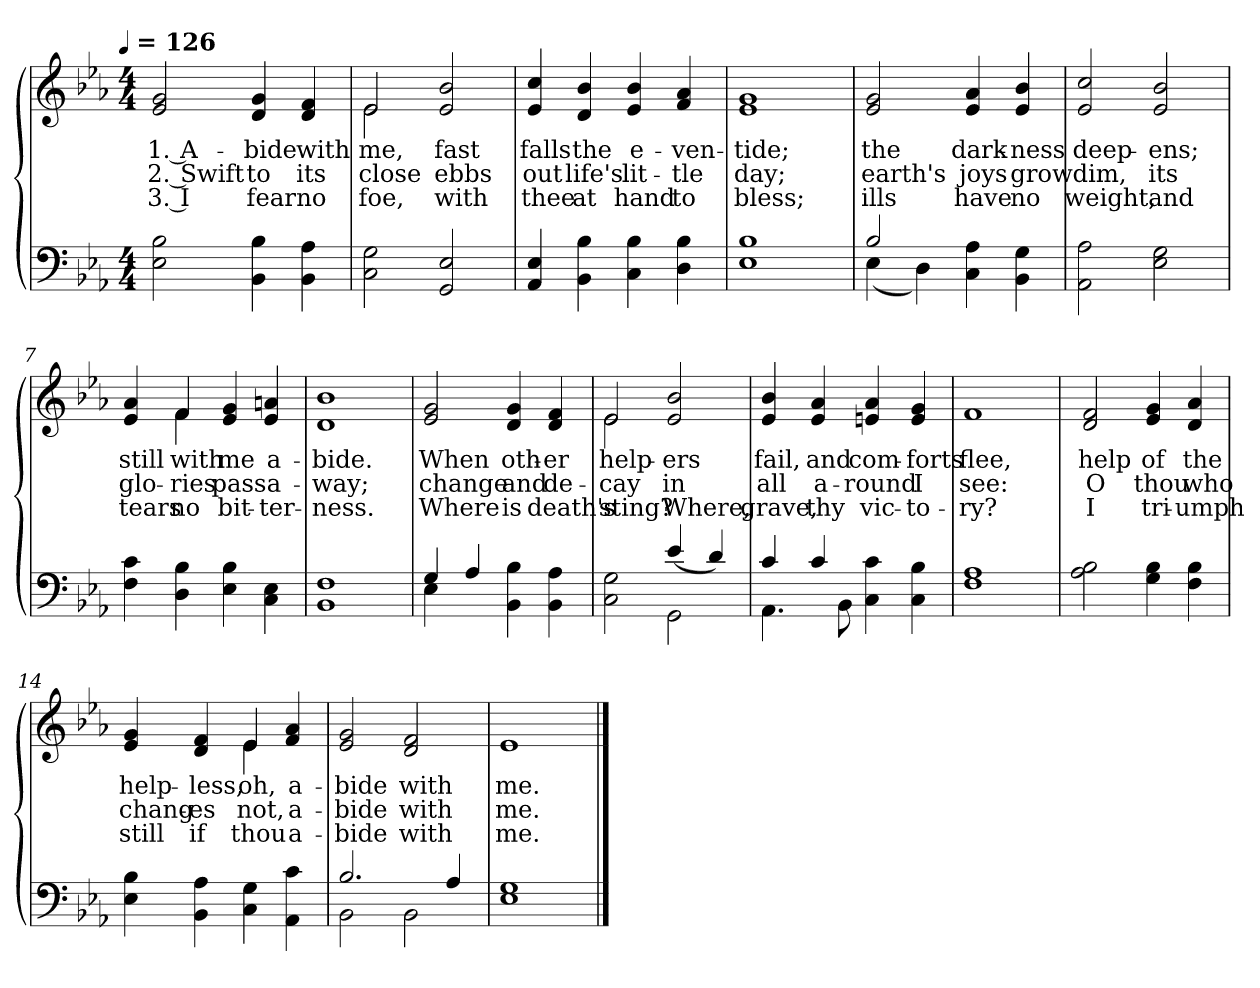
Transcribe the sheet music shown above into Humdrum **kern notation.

**kern	**kern	**text	**text	**text
*part1	*part1	*part1	*part1	*part1
*staff2	*staff1	*staff1	*staff1	*staff1
*clefF4	*clefG2	*	*	*
*k[b-e-a-]	*k[b-e-a-]	*	*	*
!!LO:TX:omd:t=[quarter] = 126
*M4/4	*M4/4	*	*	*
*MM126	*MM126	*	*	*
=1	=1	=1	=1	=1
2E-\ 2B-\	2e-/ 2g/	1. A-	2. Swift	3. I
4BB-\ 4B-\	4d/ 4g/	-bide	to	fear
4BB-\ 4A-\	4d/ 4f/	with	its	no
=2	=2	=2	=2	=2
*	*^	*	*	*
2C\ 2G\	2e-/	2e-\	me,	close	foe,
2GG/ 2E-/	2e-/ 2b-/	2ryy	fast	ebbs	with
*	*v	*v	*	*	*
=3	=3	=3	=3	=3
4AA-/ 4E-/	4e-/ 4cc/	falls	out	thee
4BB-\ 4B-\	4d/ 4b-/	the	life's	at
4C\ 4B-\	4e-/ 4b-/	e-	lit-	hand
4D\ 4B-\	4f/ 4a-/	-ven-	-tle	to
=4	=4	=4	=4	=4
*^	*	*	*	*
1B-	1E-	1e- 1g	-tide;	day;	bless;
!!LO:LB:g=z
=5	=5	=5	=5	=5	=5
2B-/	(<4E-\	2e-/ 2g/	the	earth's	ills
.	4D\)	.	.	.	.
4C 4A-	2ryy	4e-/ 4a-/	dark-	joys	have
4BB- 4G	.	4e-/ 4b-/	-ness	grow	no
*v	*v	*	*	*	*
=6	=6	=6	=6	=6
2AA-\ 2A-\	2e-/ 2cc/	deep-	dim,	weight,
2E-\ 2G\	2e-/ 2b-/	-ens;	its	and
=7	=7	=7	=7	=7
*	*^	*	*	*
4F\ 4c\	4e-/ 4a-/	4ryy	still	glo-	tears
4D\ 4B-\	4f/	4f\	with	-ries	no
4E-\ 4B-\	4e-/ 4g/	2ryy	me	pass	bit-
4C\ 4E-\	4e-/ 4an/	.	a-	a-	-ter-
=8	=8	=8	=8	=8	=8
*^	*	*	*	*	*
1F	1BB-	1b-	1d	-bide.	-way;	-ness.
*	*	*v	*v	*	*	*
!!LO:LB:g=z
=9	=9	=9	=9	=9	=9
4G	4E-	2e-/ 2g/	When	change	Where
4A-/	4ryy	.	.	.	.
4BB-\ 4B-\	2ryy	4d/ 4g/	oth-	and	is
4BB-\ 4A-\	.	4d/ 4f/	-er	de-	death's
=10	=10	=10	=10	=10	=10
*	*	*^	*	*	*
2C\ 2G\	2ryy	2e-/	2e-\	help-	-cay	sting?
2GG\	(>4e-/	2e-/ 2b-/	2ryy	-ers	in	Where,
.	4d/)	.	.	.	.	.
*	*	*v	*v	*	*	*
=11	=11	=11	=11	=11	=11
4c/	4.AA-\	4e-/ 4b-/	fail,	all	grave,
4c/	.	4e-/ 4a-/	and	a-	thy
.	8BB-\	.	.	.	.
4C\ 4c\	2ryy	4en/ 4a-/	com-	-round	vic-
4C\ 4B-\	.	4e/ 4g/	-forts	I	-to-
*v	*v	*	*	*	*
=12	=12	=12	=12	=12
1F 1A-	1f	flee,	see:	-ry?
!!LO:LB:g=z
=13	=13	=13	=13	=13
2A- 2B-	2d/ 2f/	help	O	I
4G\ 4B-\	4e-/ 4g/	of	thou	tri-
4F\ 4B-\	4d/ 4a-/	the	who	-umph
=14	=14	=14	=14	=14
*	*^	*	*	*
4E-\ 4B-\	4e-/ 4g/	2ryy	help-	chang-	still
4BB-\ 4A-\	4d/ 4f/	.	-less,	-es	if
4C\ 4G\	4e-/	4e-\	oh,	not,	thou
4AA-\ 4c\	4f/ 4a-/	4ryy	a-	a-	a-
*	*v	*v	*	*	*
=15	=15	=15	=15	=15
*^	*	*	*	*
2.B-/	2BB-\	2e-/ 2g/	-bide	-bide	-bide
.	2BB-\	2d/ 2f/	with	with	with
4A-/	.	.	.	.	.
*v	*v	*	*	*	*
=16	=16	=16	=16	=16
1E- 1G	1e-	me.	me.	me.
==	==	==	==	==
*-	*-	*-	*-	*-
